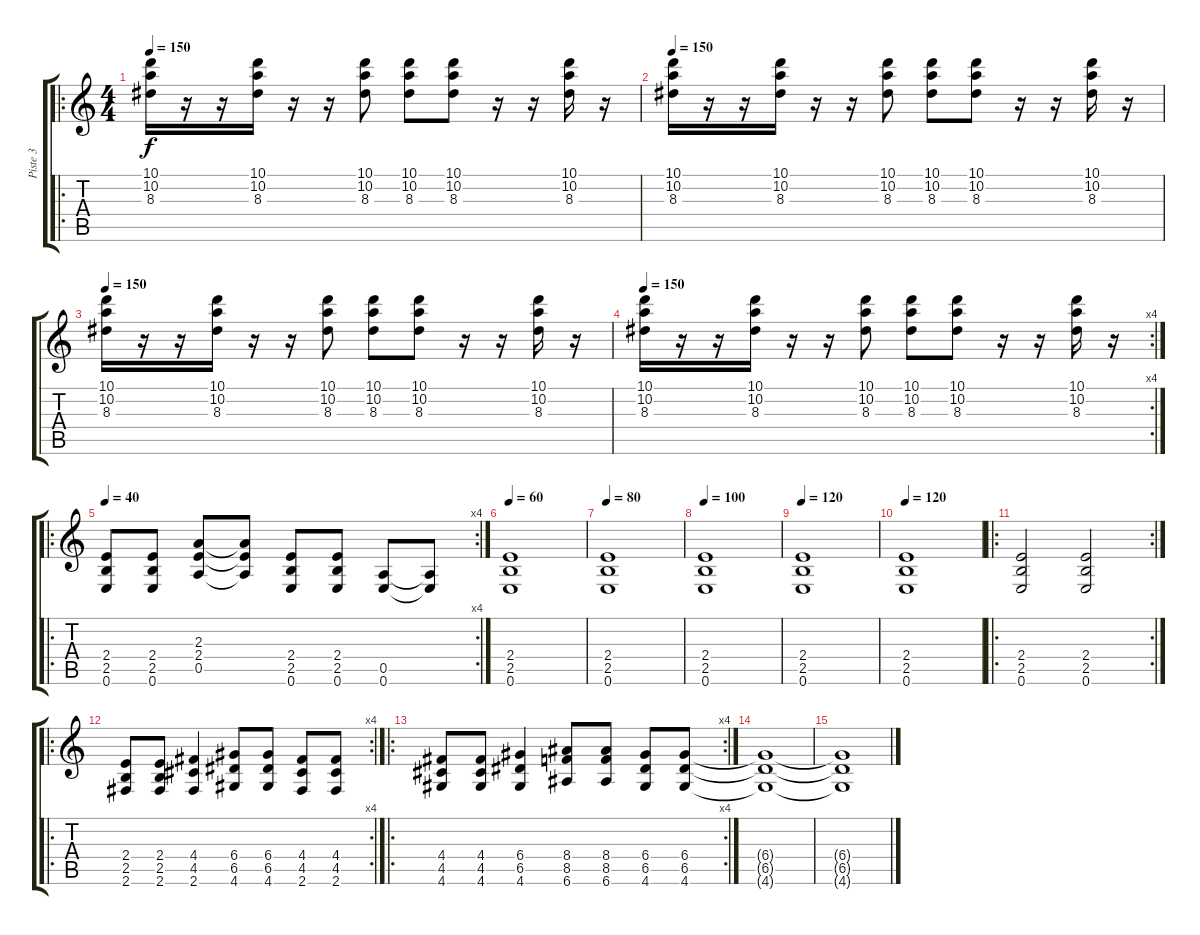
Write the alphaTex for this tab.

\track ("Piste 3" "Piste 3") {instrument overdrivenguitar}
\staff {score tabs}
\tuning (E4 B3 G3 D3 A2 E2) {hide}
\ro
\ts (4 4)
\tempo 150
\clef g2
\ks c
(10.1 10.2 8.3).16{dy f} r.16 r.16 (10.1 10.2 8.3).16 r.16 r.16 (10.1 10.2 8.3).8 (10.1 10.2 8.3).8 (10.1 10.2 8.3).8 r.16 r.16 (10.1 10.2 8.3).16 r.16 |
\tempo 150
(10.1 10.2 8.3).16 r.16 r.16 (10.1 10.2 8.3).16 r.16 r.16 (10.1 10.2 8.3).8 (10.1 10.2 8.3).8 (10.1 10.2 8.3).8 r.16 r.16 (10.1 10.2 8.3).16 r.16 |
\tempo 150
(10.1 10.2 8.3).16 r.16 r.16 (10.1 10.2 8.3).16 r.16 r.16 (10.1 10.2 8.3).8 (10.1 10.2 8.3).8 (10.1 10.2 8.3).8 r.16 r.16 (10.1 10.2 8.3).16 r.16 |
\rc 4
\tempo 150
(10.1 10.2 8.3).16 r.16 r.16 (10.1 10.2 8.3).16 r.16 r.16 (10.1 10.2 8.3).8 (10.1 10.2 8.3).8 (10.1 10.2 8.3).8 r.16 r.16 (10.1 10.2 8.3).16 r.16 |
\ro
\rc 4
\tempo 40
(2.4 2.5 0.6).8{volume 16} (2.4 2.5 0.6).8 (2.3 2.4 0.5).8 (2.3{t} 2.4{t} 0.5{t}).8 (2.4 2.5 0.6).8 (2.4 2.5 0.6).8 (0.5 0.6).8 (0.5{t} 0.6{t}).8 |
\tempo 60
(2.4 2.5 0.6).1{volume 16} |
\tempo 80
(2.4 2.5 0.6).1{volume 16} |
\tempo 100
(2.4 2.5 0.6).1{volume 16} |
\tempo 120
(2.4 2.5 0.6).1{volume 16} |
\tempo 120
(2.4 2.5 0.6).1{volume 16} |
\ro
\rc 2
(2.4 2.5 0.6).2{volume 16} (2.4 2.5 0.6).2 |
\ro
\rc 4
(2.4 2.5 2.6).8 (2.4 2.5 2.6).8 (4.4 4.5 2.6).4 (6.4 6.5 4.6).8 (6.4 6.5 4.6).8 (4.4 4.5 2.6).8 (4.4 4.5 2.6).8 |
\ro
\rc 4
(4.4 4.5 4.6).8 (4.4 4.5 4.6).8 (6.4 6.5 4.6).4 (8.4 8.5 6.6).8 (8.4 8.5 6.6).8 (6.4 6.5 4.6).8 (6.4 6.5 4.6).8 |
(6.4{t} 6.5{t} 4.6{t}).1 |
(6.4{t} 6.5{t} 4.6{t}).1
